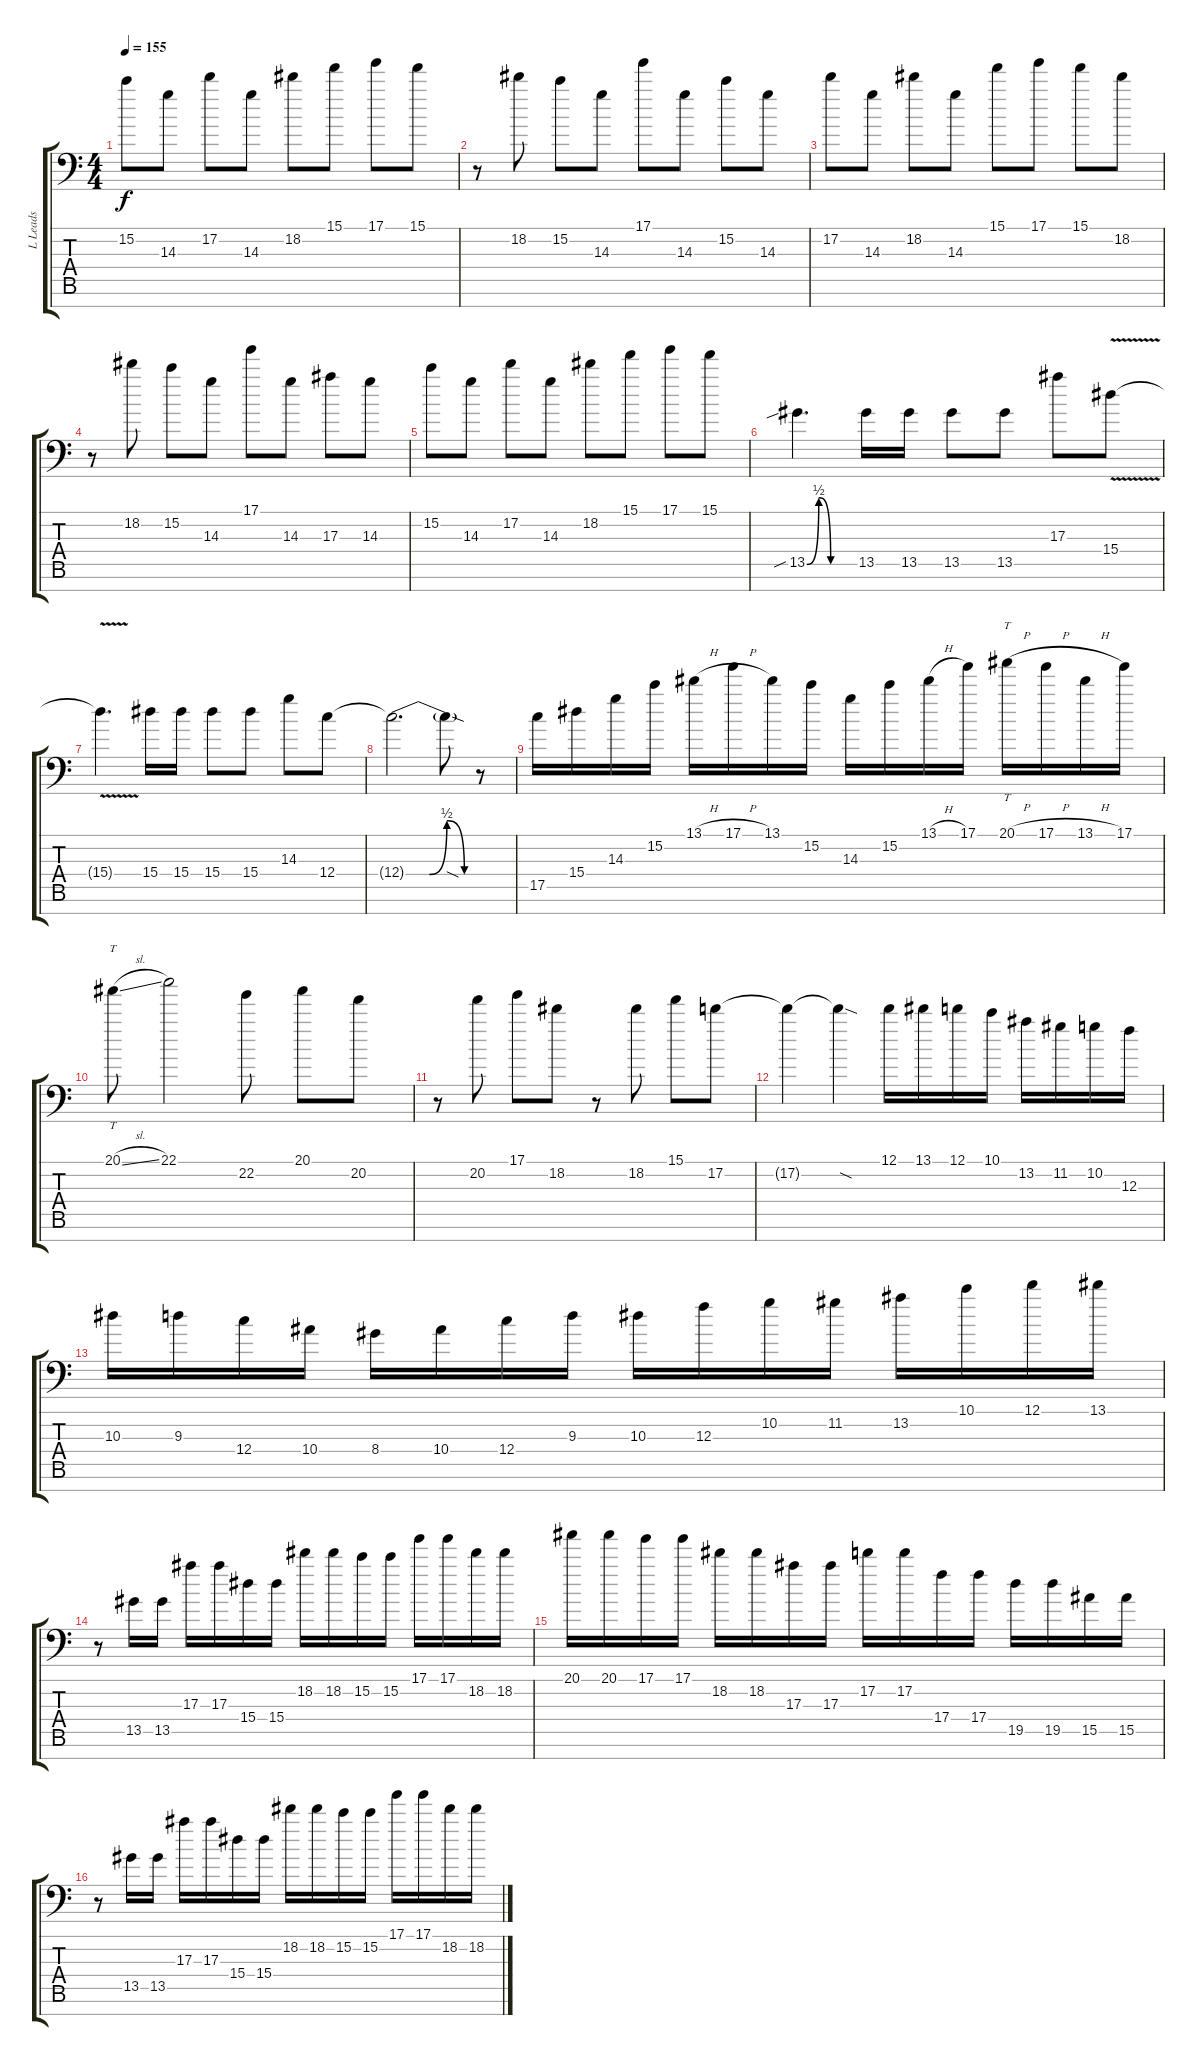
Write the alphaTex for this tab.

\track ("L Leads" "L Leads") {instrument overdrivenguitar}
\staff {score tabs}
\tuning (D4 A3 F3 C3 G2 D2 G1) {hide}
\ts (4 4)
\tempo 155
\clef f4
\ks c
15.2.8{dy f} 14.3.8 17.2.8 14.3.8 18.2.8 15.1.8 17.1.8 15.1.8 |
r.8 18.2.8 15.2.8 14.3.8 17.1.8 14.3.8 15.2.8 14.3.8 |
17.2.8 14.3.8 18.2.8 14.3.8 15.1.8 17.1.8 15.1.8 18.2.8 |
r.8 18.2.8 15.2.8 14.3.8 17.1.8 14.3.8 17.3.8 14.3.8 |
15.2.8 14.3.8 17.2.8 14.3.8 18.2.8 15.1.8 17.1.8 15.1.8 |
13.5{be (custom 0 0 15 2 30 0 60 0) sib}.4{d} 13.5.16 13.5.16 13.5.8 13.5.8 17.3.8 15.4{v}.8 |
15.4{t}.4{d} 15.4.16 15.4.16 15.4.8 15.4.8 14.3.8 12.4.8 |
12.4{be (custom 0 0 20 0 35 2 50 0 60 0) t}.2{d} 12.4{sod t}.8 r.8 |
17.5.16 15.4.16 14.3.16 15.2.16 13.1{h}.16 17.1{h}.16 13.1.16 15.2.16 14.3.16 15.2.16 13.1{h}.16 17.1.16 20.1{h}.16{tt} 17.1{h}.16 13.1{h}.16 17.1.16 |
20.1{sl}.8{tt} 22.1.2 22.2.8 20.1.8 20.2.8 |
r.8 20.2.8 17.1.8 18.2.8 r.8 18.2.8 15.1.8 17.2.8 |
17.2{t}.4 17.2{sod t}.4 12.1.16 13.1.16 12.1.16 10.1.16 13.2.16 11.2.16 10.2.16 12.3.16 |
10.3.16 9.3.16 12.4.16 10.4.16 8.4.16 10.4.16 12.4.16 9.3.16 10.3.16 12.3.16 10.2.16 11.2.16 13.2.16 10.1.16 12.1.16 13.1.16 |
r.8 13.5.16 13.5.16 17.3.16 17.3.16 15.4.16 15.4.16 18.2.16 18.2.16 15.2.16 15.2.16 17.1.16 17.1.16 18.2.16 18.2.16 |
20.1.16 20.1.16 17.1.16 17.1.16 18.2.16 18.2.16 17.3.16 17.3.16 17.2.16 17.2.16 17.4.16 17.4.16 19.5.16 19.5.16 15.5.16 15.5.16 |
r.8 13.5.16 13.5.16 17.3.16 17.3.16 15.4.16 15.4.16 18.2.16 18.2.16 15.2.16 15.2.16 17.1.16 17.1.16 18.2.16 18.2.16
